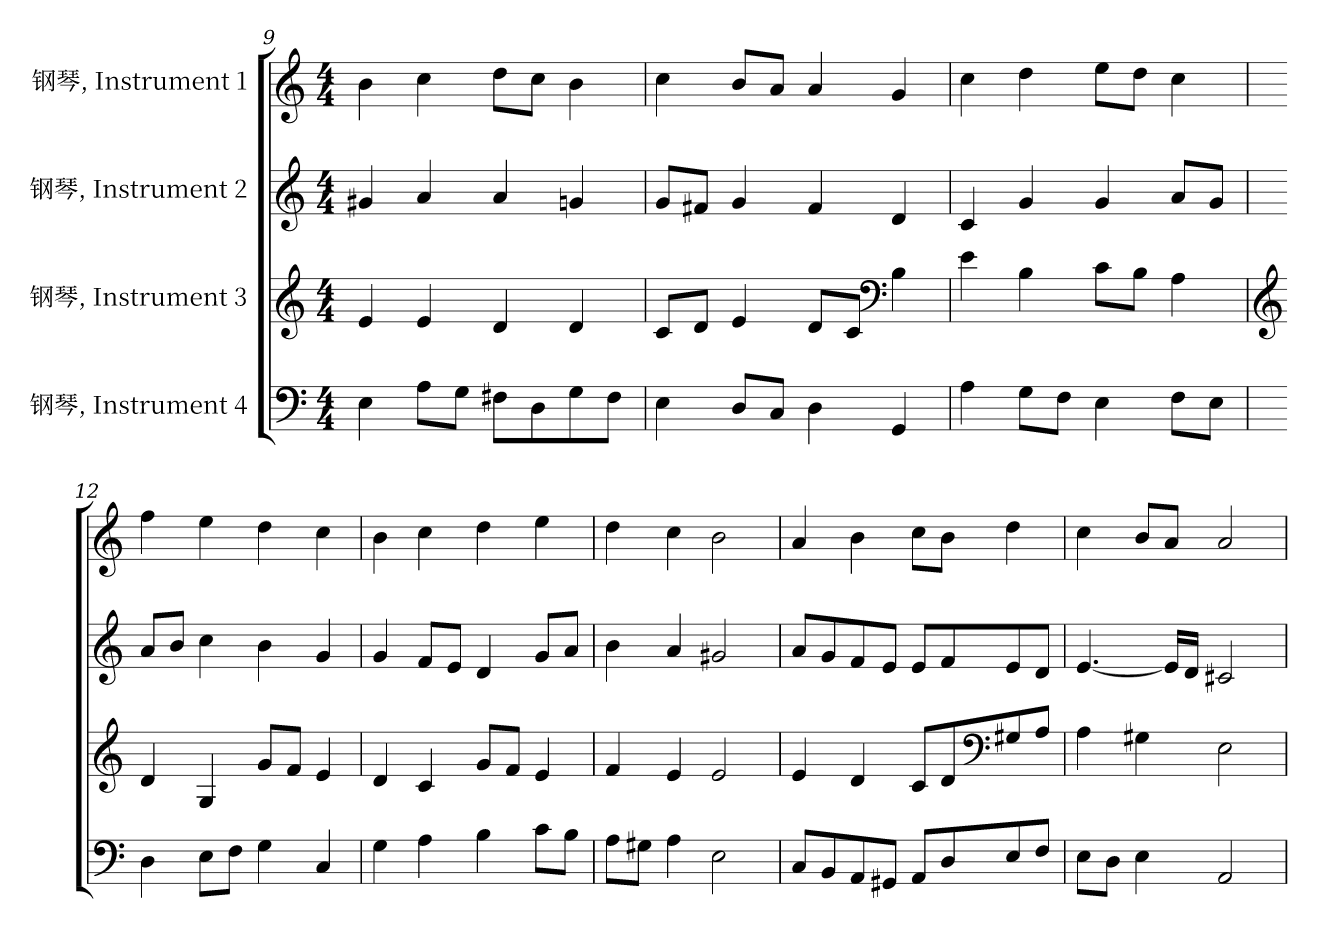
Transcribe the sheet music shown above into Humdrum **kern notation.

**kern	**kern	**kern	**kern
*part4	*part3	*part2	*part1
*staff4	*staff3	*staff2	*staff1
*I"钢琴, Instrument 4	*I"钢琴, Instrument 3	*I"钢琴, Instrument 2	*I"钢琴, Instrument 1
*clefF4	*clefG2	*clefG2	*clefG2
*k[]	*k[]	*k[]	*k[]
*M4/4	*M4/4	*M4/4	*M4/4
=9	=9	=9	=9
4E\	4e/	4g#X/	4b\
8A\L	4e/	4a/	4cc\
8G\J	.	.	.
8F#X\L	4d/	4a/	8dd\L
8D\	.	.	8cc\J
8G\	4d/	4gn/	4b\
8F#\J	.	.	.
=10	=10	=10	=10
4E\	8c/L	8g/L	4cc\
.	8d/J	8f#X/J	.
8D/L	4e/	4g/	8b/L
8C/J	.	.	8a/J
4D\	8d/L	4f#/	4a/
.	8c/J	.	.
*	*clefF4	*	*
4GG/	4B\	4d/	4g/
=11	=11	=11	=11
4A\	4e\	4c/	4cc\
8G\L	4B\	4g/	4dd\
8F\J	.	.	.
4E\	8c\L	4g/	8ee\L
.	8B\J	.	8dd\J
8F\L	4A\	8a/L	4cc\
8E\J	.	8g/J	.
!!LO:PB:g=z
=12	=12	=12	=12
*	*clefG2	*	*
4D\	4d/	8a/L	4ff\
.	.	8b/J	.
8E\L	4G/	4cc\	4ee\
8F\J	.	.	.
4G\	8g/L	4b\	4dd\
.	8f/J	.	.
4C/	4e/	4g/	4cc\
=13	=13	=13	=13
4G\	4d/	4g/	4b\
4A\	4c/	8f/L	4cc\
.	.	8e/J	.
4B\	8g/L	4d/	4dd\
.	8f/J	.	.
8c\L	4e/	8g/L	4ee\
8B\J	.	8a/J	.
=14	=14	=14	=14
8A\L	4f/	4b\	4dd\
8G#X\J	.	.	.
4A\	4e/	4a/	4cc\
2E\	2e/	2g#X/	2b\
=15	=15	=15	=15
8C/L	4e/	8a/L	4a/
8BB/	.	8g/	.
8AA/	4d/	8f/	4b\
8GG#X/J	.	8e/J	.
8AA/L	8c/L	8e/L	8cc\L
8D/	8d/	8f/	8b\J
*	*clefF4	*	*
8E/	8G#X/	8e/	4dd\
8F/J	8A/J	8d/J	.
=16	=16	=16	=16
8E\L	4A\	[4.e/	4cc\
8D\J	.	.	.
4E\	4G#X\	.	8b/L
.	.	16e/LL]	8a/J
.	.	16d/JJ	.
2AA/	2E\	2c#X/	2a/
=	=	=	=
*-	*-	*-	*-
